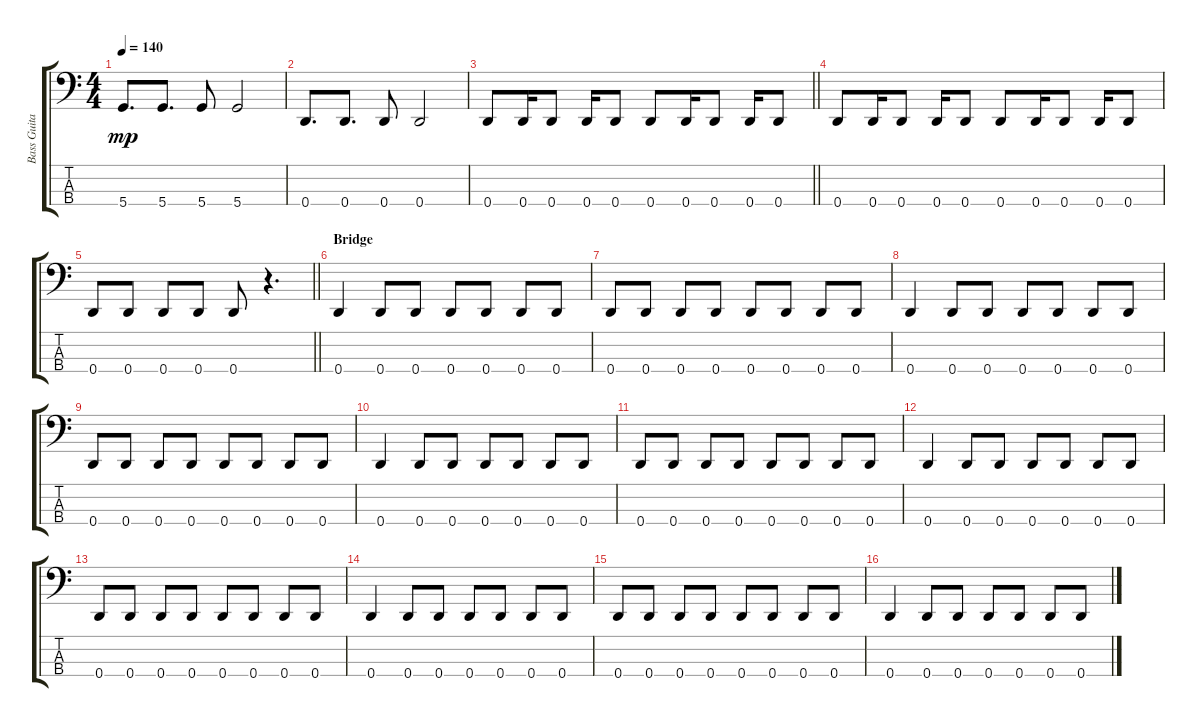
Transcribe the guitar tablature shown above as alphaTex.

\track ("Bass Guitar" "Bass Guita") {instrument electricbassfinger}
\staff {score tabs}
\tuning (G2 D2 A1 D1) {hide}
\ts (4 4)
\tempo 140
\clef f4
\ks c
5.4.8{d dy mp} 5.4.8{d} 5.4.8 5.4.2 |
0.4.8{d} 0.4.8{d} 0.4.8 0.4.2 |
\barLineRight lightlight
0.4.8 0.4.16 0.4.8 0.4.16 0.4.8 0.4.8 0.4.16 0.4.8 0.4.16 0.4.8 |
\section ("" "")
0.4.8 0.4.16 0.4.8 0.4.16 0.4.8 0.4.8 0.4.16 0.4.8 0.4.16 0.4.8 |
\barLineRight lightlight
0.4.8 0.4.8 0.4.8 0.4.8 0.4.8 r.4{d} |
\section ("" "Bridge")
0.4.4 0.4.8 0.4.8 0.4.8 0.4.8 0.4.8 0.4.8 |
0.4.8 0.4.8 0.4.8 0.4.8 0.4.8 0.4.8 0.4.8 0.4.8 |
0.4.4 0.4.8 0.4.8 0.4.8 0.4.8 0.4.8 0.4.8 |
0.4.8 0.4.8 0.4.8 0.4.8 0.4.8 0.4.8 0.4.8 0.4.8 |
0.4.4 0.4.8 0.4.8 0.4.8 0.4.8 0.4.8 0.4.8 |
0.4.8 0.4.8 0.4.8 0.4.8 0.4.8 0.4.8 0.4.8 0.4.8 |
0.4.4 0.4.8 0.4.8 0.4.8 0.4.8 0.4.8 0.4.8 |
0.4.8 0.4.8 0.4.8 0.4.8 0.4.8 0.4.8 0.4.8 0.4.8 |
0.4.4 0.4.8 0.4.8 0.4.8 0.4.8 0.4.8 0.4.8 |
0.4.8 0.4.8 0.4.8 0.4.8 0.4.8 0.4.8 0.4.8 0.4.8 |
0.4.4 0.4.8 0.4.8 0.4.8 0.4.8 0.4.8 0.4.8
